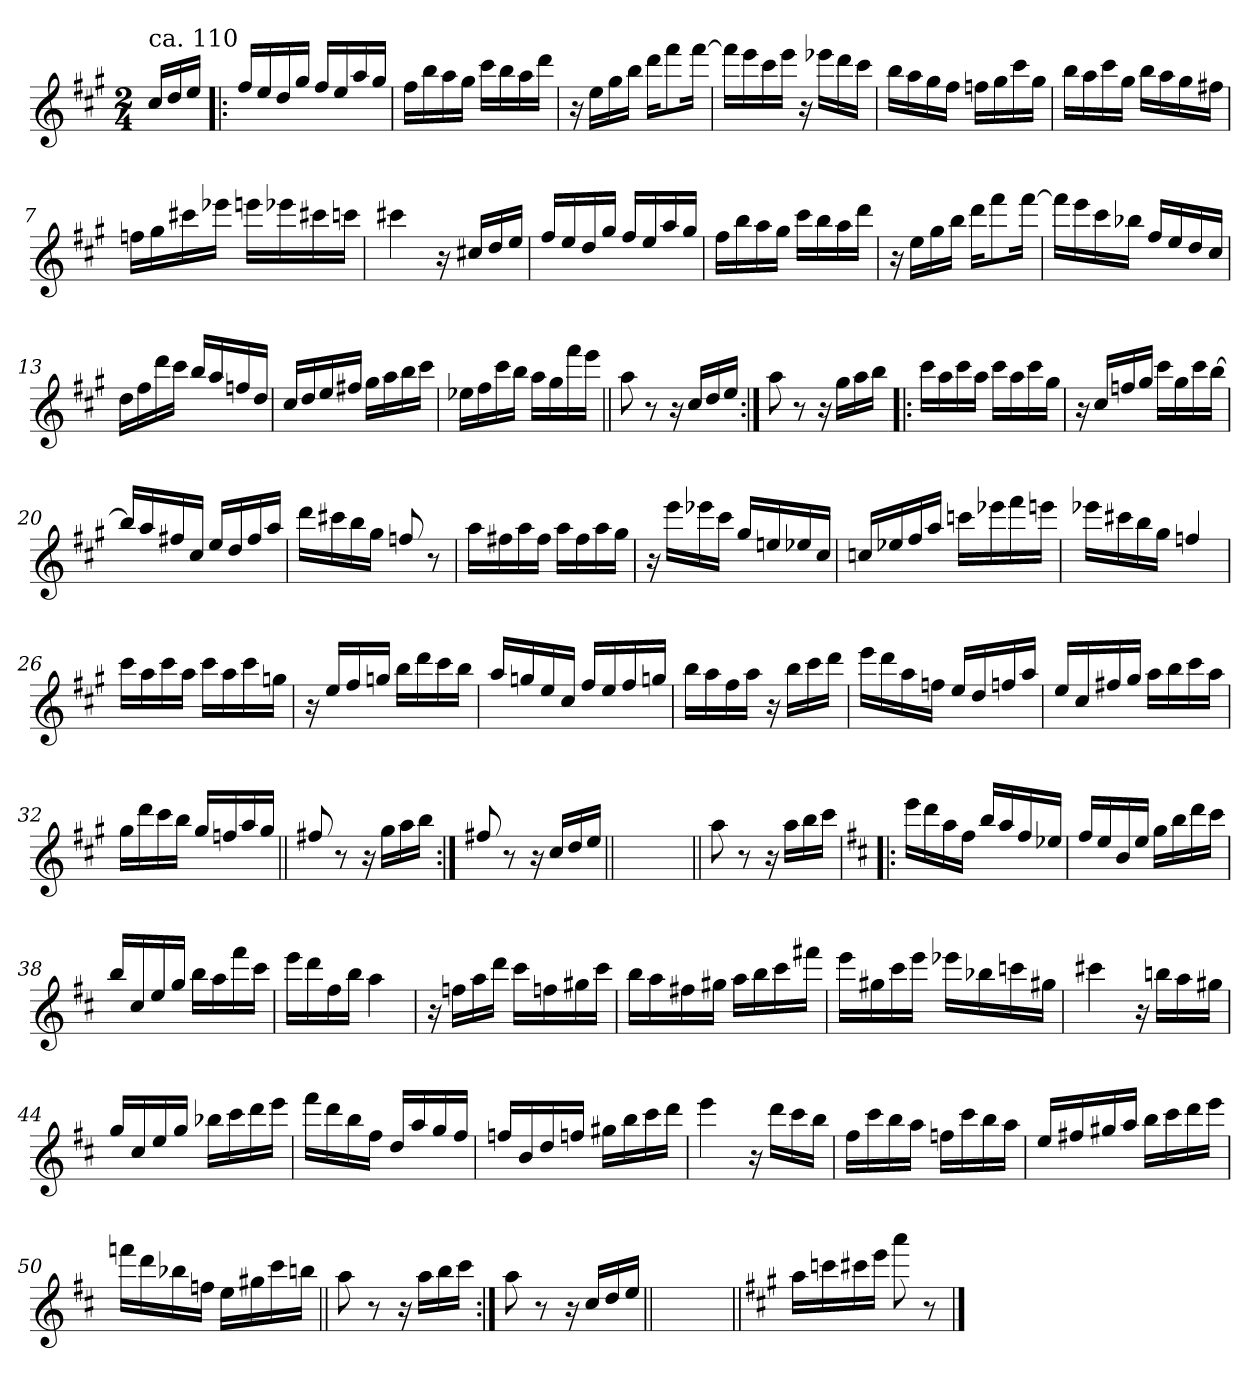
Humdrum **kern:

**kern
*part1
*staff1
*clefG2
*k[f#c#g#]
*A:
*M2/4
=
!LO:TX:a:t=ca. 110
16cc#/LL
16dd/
16ee/JJ
=1!|:
16ff#/LL
16ee/
16dd/
16gg#/JJ
16ff#/LL
16ee/
16aa/
16gg#/JJ
=2
16ff#\LL
16bb\
16aa\
16gg#\JJ
16ccc#\LL
16bb\
16aa\
16ddd\JJ
=3
16r
16ee\LL
16gg#\
16bb\JJ
16ddd\KL
8fff#\
[16fff#\Jk
=4
16fff#\LL]
16eee\
16ccc#\
16eee\JJ
16r
16eee-X\LL
16ddd\
16ccc#\JJ
!!LO:LB:g=z
=5
16bb\LL
16aa\
16gg#\
16ff#\JJ
16ffn\LL
16gg#\
16ccc#\
16gg#\JJ
=6
16bb\LL
16aa\
16ccc#\
16gg#\JJ
16bb\LL
16aa\
16gg#\
16ff#X\JJ
=7
16ffn\LL
16gg#\
16ccc#X\
16eee-X\JJ
16eeen\LL
16eee-X\
16ccc#X\
16cccn\JJ
=8
4ccc#X\
16r
16cc#X/LL
16dd/
16ee/JJ
=9
16ff#/LL
16ee/
16dd/
16gg#/JJ
16ff#/LL
16ee/
16aa/
16gg#/JJ
!!LO:LB:g=z
=10
16ff#\LL
16bb\
16aa\
16gg#\JJ
16ccc#\LL
16bb\
16aa\
16ddd\JJ
=11
16r
16ee\LL
16gg#\
16bb\JJ
16ddd\KL
8fff#\
[16fff#\Jk
=12
16fff#\LL]
16eee\
16ccc#\
16bb-X\JJ
16ff#/LL
16ee/
16dd/
16cc#/JJ
=13
16dd\LL
16ff#\
16ddd\
16ccc#\JJ
16bb/LL
16aa/
16ffn/
16dd/JJ
=14
16cc#/LL
16dd/
16ee/
16ff#X/JJ
16gg#\LL
16aa\
16bb\
16ccc#\JJ
!!LO:LB:g=z
=15
16ee-X\LL
16ff#\
16ccc#\
16bb\JJ
16aa\LL
16gg#\
16fff#\
16eee\JJ
=16||
8aa\
8r
16r
16cc#/LL
16dd/
16ee/JJ
=17:|!
8aa\
8r
16r
16gg#\LL
16aa\
16bb\JJ
=18!|:
16ccc#\LL
16aa\
16ccc#\
16aa\JJ
16ccc#\LL
16aa\
16ccc#\
16gg#\JJ
=19
16r
16cc#/LL
16ffn/
16gg#/JJ
16ccc#\LL
16gg#\
16ccc#\
[>16bb\JJ
!!LO:LB:g=z
=20
16bb/LL]
16aa/
16ff#X/
16cc#/JJ
16ee/LL
16dd/
16ff#/
16aa/JJ
=21
16ddd\LL
16ccc#X\
16bb\
16gg#\JJ
8ffn/
8r
=22
16aa\LL
16ff#X\
16aa\
16ff#\JJ
16aa\LL
16ff#\
16aa\
16gg#\JJ
=23
16r
16eee\LL
16eee-X\
16ccc#\JJ
16gg#/LL
16een/
16ee-X/
16cc#/JJ
=24
16ccn/LL
16ee-X/
16ff#/
16aa/JJ
16cccn\LL
16eee-X\
16fff#\
16eeen\JJ
!!LO:LB:g=z
=25
16eee-X\LL
16ccc#X\
16bb\
16gg#\JJ
4ffn/
=26
16ccc#\LL
16aa\
16ccc#\
16aa\JJ
16ccc#\LL
16aa\
16ccc#\
16ggn\JJ
=27
16r
16ee/LL
16ff#/
16ggn/JJ
16bb\LL
16ddd\
16ccc#\
16bb\JJ
=28
16aa/LL
16ggn/
16ee/
16cc#/JJ
16ff#/LL
16ee/
16ff#/
16ggn/JJ
=29
16bb\LL
16aa\
16ff#\
16aa\JJ
16r
16bb\LL
16ccc#\
16ddd\JJ
!!LO:LB:g=z
=30
16eee\LL
16ddd\
16aa\
16ffn\JJ
16ee/LL
16dd/
16ffn/
16aa/JJ
=31
16ee/LL
16cc#/
16ff#X/
16gg#/JJ
16aa\LL
16bb\
16ccc#\
16aa\JJ
=32
16gg#\LL
16ddd\
16ccc#\
16bb\JJ
16gg#/LL
16ffn/
16aa/
16gg#/JJ
=33||
8ff#X/
8r
16r
16gg#\LL
16aa\
16bb\JJ
=34:|!
8ff#X/
8r
16r
16cc#/LL
16dd/
16ee/JJ
=34X341||
2ryy
!!LO:LB:g=z
=35||
8aa\
8r
16r
16aa\LL
16bb\
16ccc#\JJ
=36!|:
*k[f#c#]
*D:
16eee\LL
16ddd\
16aa\
16ff#\JJ
16bb/LL
16aa/
16ff#/
16ee-X/JJ
=37
16ff#/LL
16ee/
16b/
16ee/JJ
16gg\LL
16bb\
16ddd\
16ccc#\JJ
=38
16bb/LL
16cc#/
16ee/
16gg/JJ
16bb\LL
16aa\
16fff#\
16ccc#\JJ
=39
16eee\LL
16ddd\
16ff#\
16bb\JJ
4aa\
!!LO:LB:g=z
=40
16r
16ffn\LL
16aa\
16ddd\JJ
16ccc#\LL
16ffn\
16gg#X\
16ccc#\JJ
=41
16bb\LL
16aa\
16ff#X\
16gg#X\JJ
16aa\LL
16bb\
16ccc#\
16fff#X\JJ
=42
16eee\LL
16gg#X\
16ccc#\
16eee\JJ
16eee-X\LL
16bb-X\
16cccn\
16gg#X\JJ
=43
4ccc#X\
16r
16bbn\LL
16aa\
16gg#X\JJ
=44
16gg/LL
16cc#/
16ee/
16gg/JJ
16bb-X\LL
16ccc#\
16ddd\
16eee\JJ
!!LO:LB:g=z
=45
16fff#\LL
16ddd\
16bb\
16ff#\JJ
16dd/LL
16aa/
16gg/
16ff#/JJ
=46
16ffn/LL
16b/
16dd/
16ffn/JJ
16gg#X\LL
16bb\
16ccc#\
16ddd\JJ
=47
4eee\
16r
16ddd\LL
16ccc#\
16bb\JJ
=48
16ff#\LL
16ccc#\
16bb\
16aa\JJ
16ffn\LL
16ccc#\
16bb\
16aa\JJ
=49
16ee/LL
16ff#X/
16gg#X/
16aa/JJ
16bb\LL
16ccc#\
16ddd\
16eee\JJ
!!LO:LB:g=z
=50
16fffn\LL
16ddd\
16bb-X\
16ffn\JJ
16ee\LL
16gg#X\
16ccc#\
16bbn\JJ
=51||
8aa\
8r
16r
16aa\LL
16bb\
16ccc#\JJ
=52:|!
8aa\
8r
16r
16cc#/LL
16dd/
16ee/JJ
=53||
2ryy
=54||
*k[f#c#g#]
*A:
16aa\LL
16cccn\
16ccc#X\
16eee\JJ
8aaa\
8r
==
*-
